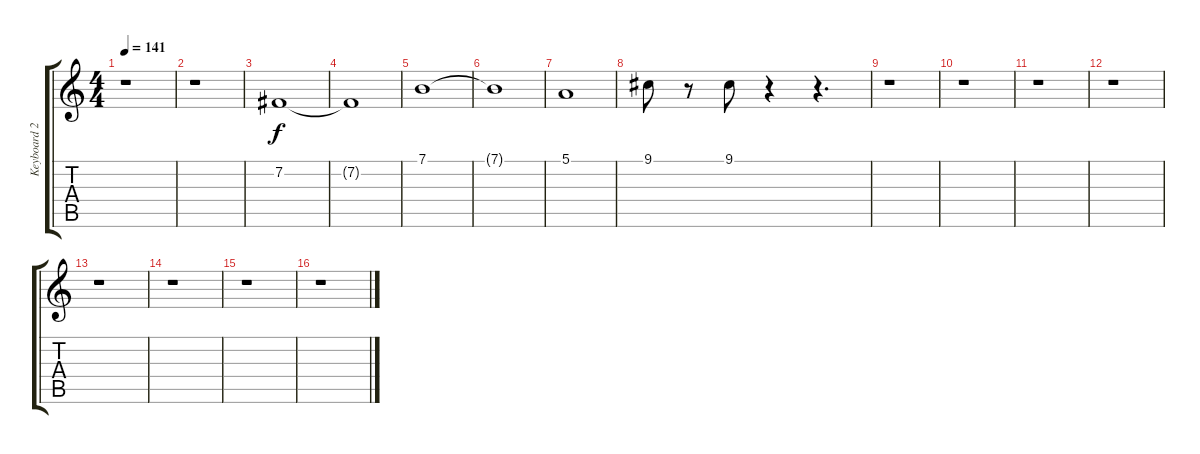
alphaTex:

\track ("Keyboard 2" "Keyboard 2") {instrument drawbarorgan}
\staff {score tabs}
\tuning (E4 B3 G3 D3 A2 E2) {hide}
\ts (4 4)
\tempo 141
\clef g2
\ks c
r.1{dy f instrument drawbarorgan} |
r.1 |
7.2.1 |
7.2{t}.1 |
7.1.1 |
7.1{t}.1 |
5.1.1 |
9.1.8 r.8 9.1.8 r.4 r.4{d} |
r.1 |
r.1 |
r.1 |
r.1 |
r.1 |
r.1 |
r.1 |
r.1
